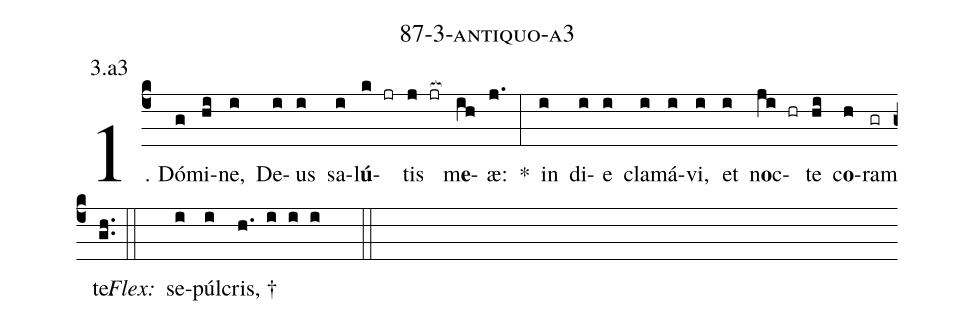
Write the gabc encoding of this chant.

name: 87-3-antiquo-a3;
annotation: 3.a3;
%%
(c4)1. Dó(g)mi(hi)ne,(i) De(i)us(i) sa(i)l<b>ú</b>(k jr)tis(j jr[ocb:1{]) m<b>e</b>(ih[ocb:0}])æ:(j.) *(:) in(i) di(i)e(i) cla(i)má(i)vi,(i) et(i) n<b>o</b>c(ji hr)te(hi) c<b>o</b>(h)ram(gr) te.(gh..) (::)
<i>Flex:</i>()  se(i)púl(i)cris, †(h. i i i  ::)
